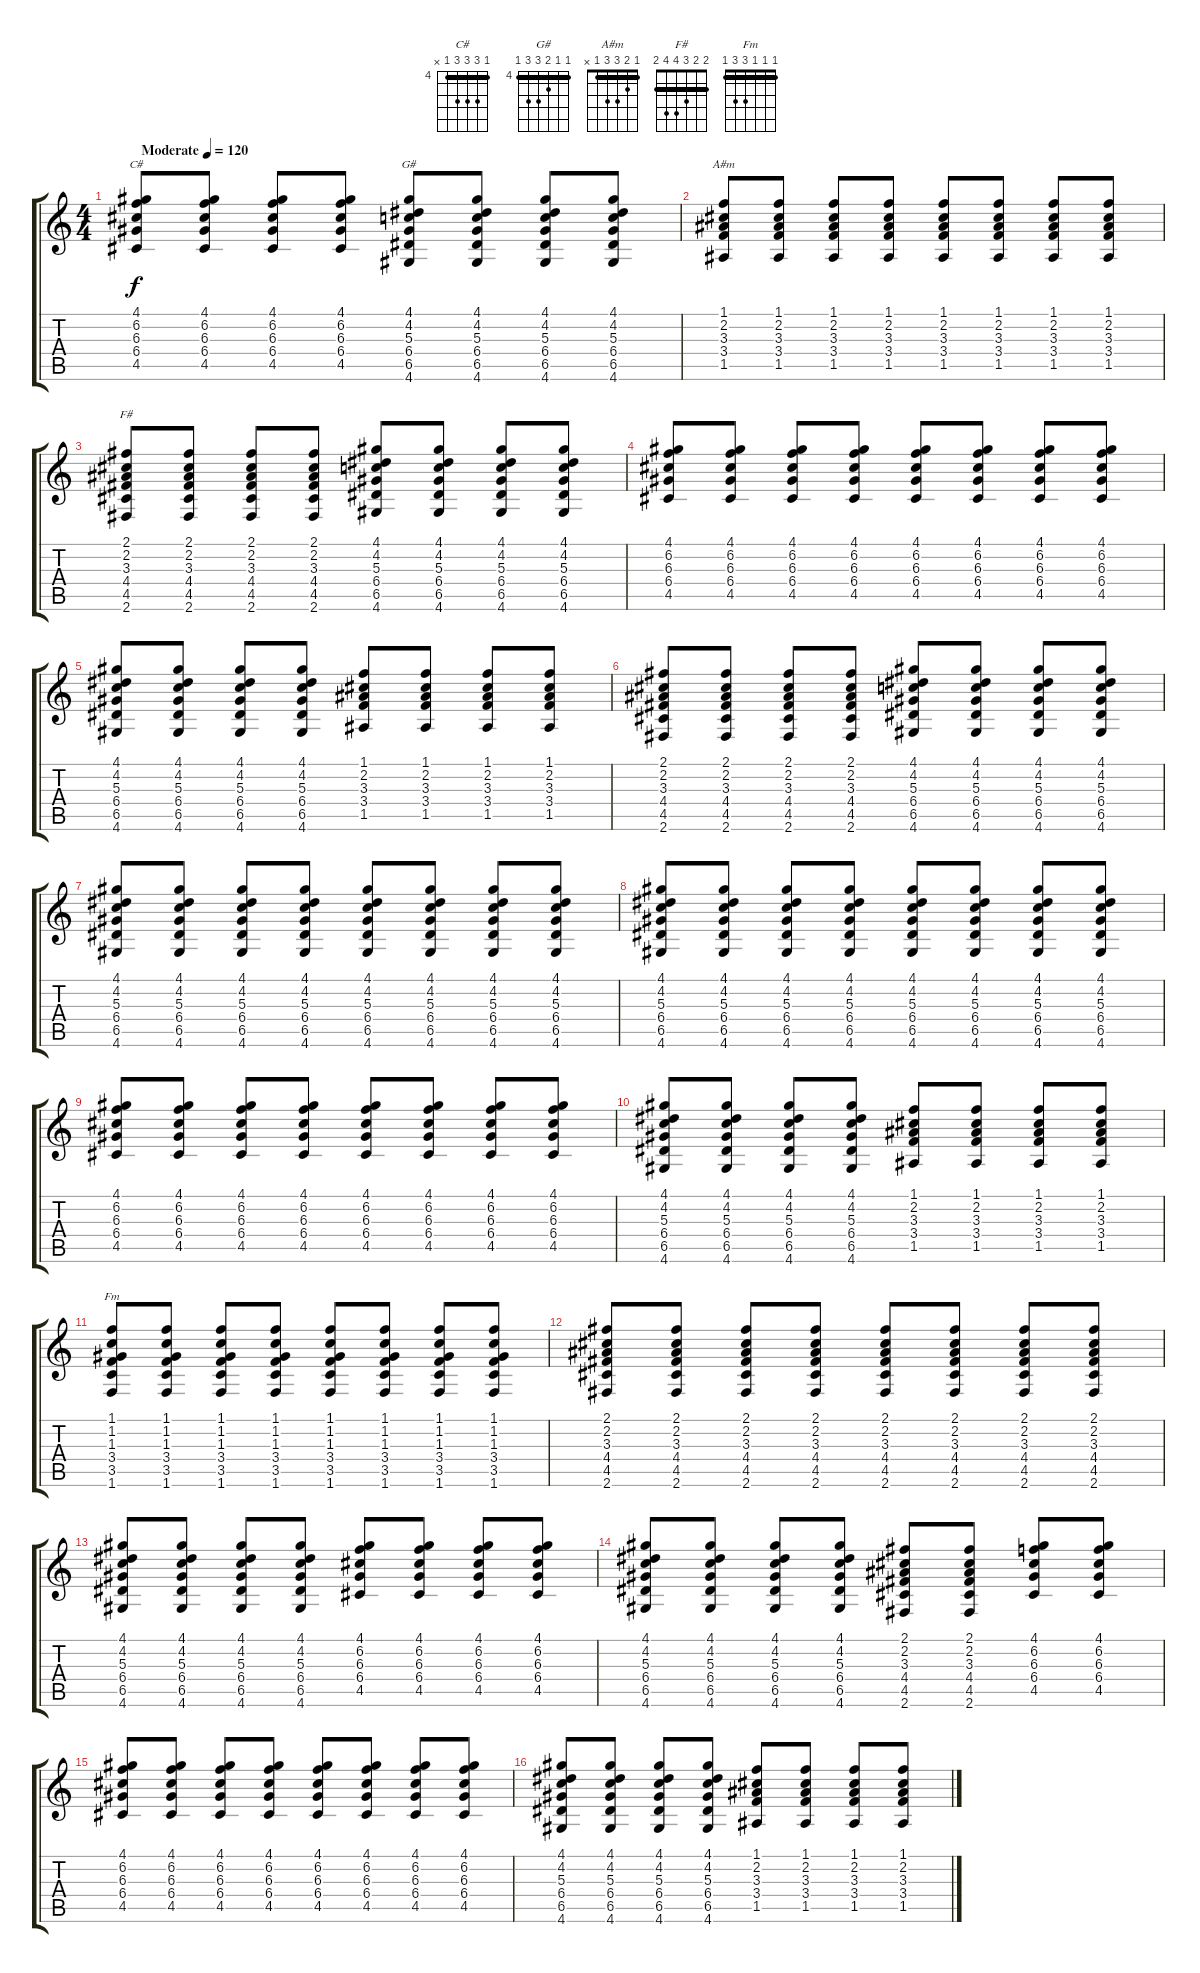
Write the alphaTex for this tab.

\track "" {instrument overdrivenguitar}
\staff {score tabs}
\tuning (E4 B3 G3 D3 A2 E2) {hide}
\chord ("C#" 4 6 6 6 4 x) {firstfret 4 barre 4}
\chord ("G#" 4 4 5 6 6 4) {firstfret 4 barre 4}
\chord ("A#m" 1 2 3 3 1 x) {barre 1}
\chord ("F#" 2 2 3 4 4 2) {barre 2}
\chord ("Fm" 1 1 1 3 3 1) {barre 1}
\ts (4 4)
\tempo (120 "Moderate")
\clef g2
\ks c
(4.1 6.2 6.3 6.4 4.5).8{ch "C#" dy f instrument overdrivenguitar} (4.1 6.2 6.3 6.4 4.5).8 (4.1 6.2 6.3 6.4 4.5).8 (4.1 6.2 6.3 6.4 4.5).8 (4.1 4.2 5.3 6.4 6.5 4.6).8{ch "G#"} (4.1 4.2 5.3 6.4 6.5 4.6).8 (4.1 4.2 5.3 6.4 6.5 4.6).8 (4.1 4.2 5.3 6.4 6.5 4.6).8 |
(1.1 2.2 3.3 3.4 1.5).8{ch "A#m"} (1.1 2.2 3.3 3.4 1.5).8 (1.1 2.2 3.3 3.4 1.5).8 (1.1 2.2 3.3 3.4 1.5).8 (1.1 2.2 3.3 3.4 1.5).8 (1.1 2.2 3.3 3.4 1.5).8 (1.1 2.2 3.3 3.4 1.5).8 (1.1 2.2 3.3 3.4 1.5).8 |
(2.1 2.2 3.3 4.4 4.5 2.6).8{ch "F#"} (2.1 2.2 3.3 4.4 4.5 2.6).8 (2.1 2.2 3.3 4.4 4.5 2.6).8 (2.1 2.2 3.3 4.4 4.5 2.6).8 (4.1 4.2 5.3 6.4 6.5 4.6).8 (4.1 4.2 5.3 6.4 6.5 4.6).8 (4.1 4.2 5.3 6.4 6.5 4.6).8 (4.1 4.2 5.3 6.4 6.5 4.6).8 |
(4.1 6.2 6.3 6.4 4.5).8 (4.1 6.2 6.3 6.4 4.5).8 (4.1 6.2 6.3 6.4 4.5).8 (4.1 6.2 6.3 6.4 4.5).8 (4.1 6.2 6.3 6.4 4.5).8 (4.1 6.2 6.3 6.4 4.5).8 (4.1 6.2 6.3 6.4 4.5).8 (4.1 6.2 6.3 6.4 4.5).8 |
(4.1 4.2 5.3 6.4 6.5 4.6).8 (4.1 4.2 5.3 6.4 6.5 4.6).8 (4.1 4.2 5.3 6.4 6.5 4.6).8 (4.1 4.2 5.3 6.4 6.5 4.6).8 (1.1 2.2 3.3 3.4 1.5).8 (1.1 2.2 3.3 3.4 1.5).8 (1.1 2.2 3.3 3.4 1.5).8 (1.1 2.2 3.3 3.4 1.5).8 |
(2.1 2.2 3.3 4.4 4.5 2.6).8 (2.1 2.2 3.3 4.4 4.5 2.6).8 (2.1 2.2 3.3 4.4 4.5 2.6).8 (2.1 2.2 3.3 4.4 4.5 2.6).8 (4.1 4.2 5.3 6.4 6.5 4.6).8 (4.1 4.2 5.3 6.4 6.5 4.6).8 (4.1 4.2 5.3 6.4 6.5 4.6).8 (4.1 4.2 5.3 6.4 6.5 4.6).8 |
(4.1 4.2 5.3 6.4 6.5 4.6).8 (4.1 4.2 5.3 6.4 6.5 4.6).8 (4.1 4.2 5.3 6.4 6.5 4.6).8 (4.1 4.2 5.3 6.4 6.5 4.6).8 (4.1 4.2 5.3 6.4 6.5 4.6).8 (4.1 4.2 5.3 6.4 6.5 4.6).8 (4.1 4.2 5.3 6.4 6.5 4.6).8 (4.1 4.2 5.3 6.4 6.5 4.6).8 |
(4.1 4.2 5.3 6.4 6.5 4.6).8 (4.1 4.2 5.3 6.4 6.5 4.6).8 (4.1 4.2 5.3 6.4 6.5 4.6).8 (4.1 4.2 5.3 6.4 6.5 4.6).8 (4.1 4.2 5.3 6.4 6.5 4.6).8 (4.1 4.2 5.3 6.4 6.5 4.6).8 (4.1 4.2 5.3 6.4 6.5 4.6).8 (4.1 4.2 5.3 6.4 6.5 4.6).8 |
(4.1 6.2 6.3 6.4 4.5).8 (4.1 6.2 6.3 6.4 4.5).8 (4.1 6.2 6.3 6.4 4.5).8 (4.1 6.2 6.3 6.4 4.5).8 (4.1 6.2 6.3 6.4 4.5).8 (4.1 6.2 6.3 6.4 4.5).8 (4.1 6.2 6.3 6.4 4.5).8 (4.1 6.2 6.3 6.4 4.5).8 |
(4.1 4.2 5.3 6.4 6.5 4.6).8 (4.1 4.2 5.3 6.4 6.5 4.6).8 (4.1 4.2 5.3 6.4 6.5 4.6).8 (4.1 4.2 5.3 6.4 6.5 4.6).8 (1.1 2.2 3.3 3.4 1.5).8 (1.1 2.2 3.3 3.4 1.5).8 (1.1 2.2 3.3 3.4 1.5).8 (1.1 2.2 3.3 3.4 1.5).8 |
(1.1 1.2 1.3 3.4 3.5 1.6).8{ch "Fm"} (1.1 1.2 1.3 3.4 3.5 1.6).8 (1.1 1.2 1.3 3.4 3.5 1.6).8 (1.1 1.2 1.3 3.4 3.5 1.6).8 (1.1 1.2 1.3 3.4 3.5 1.6).8 (1.1 1.2 1.3 3.4 3.5 1.6).8 (1.1 1.2 1.3 3.4 3.5 1.6).8 (1.1 1.2 1.3 3.4 3.5 1.6).8 |
(2.1 2.2 3.3 4.4 4.5 2.6).8 (2.1 2.2 3.3 4.4 4.5 2.6).8 (2.1 2.2 3.3 4.4 4.5 2.6).8 (2.1 2.2 3.3 4.4 4.5 2.6).8 (2.1 2.2 3.3 4.4 4.5 2.6).8 (2.1 2.2 3.3 4.4 4.5 2.6).8 (2.1 2.2 3.3 4.4 4.5 2.6).8 (2.1 2.2 3.3 4.4 4.5 2.6).8 |
(4.1 4.2 5.3 6.4 6.5 4.6).8 (4.1 4.2 5.3 6.4 6.5 4.6).8 (4.1 4.2 5.3 6.4 6.5 4.6).8 (4.1 4.2 5.3 6.4 6.5 4.6).8 (4.1 6.2 6.3 6.4 4.5).8 (4.1 6.2 6.3 6.4 4.5).8 (4.1 6.2 6.3 6.4 4.5).8 (4.1 6.2 6.3 6.4 4.5).8 |
(4.1 4.2 5.3 6.4 6.5 4.6).8 (4.1 4.2 5.3 6.4 6.5 4.6).8 (4.1 4.2 5.3 6.4 6.5 4.6).8 (4.1 4.2 5.3 6.4 6.5 4.6).8 (2.1 2.2 3.3 4.4 4.5 2.6).8 (2.1 2.2 3.3 4.4 4.5 2.6).8 (4.1 6.2 6.3 6.4 4.5).8 (4.1 6.2 6.3 6.4 4.5).8 |
(4.1 6.2 6.3 6.4 4.5).8 (4.1 6.2 6.3 6.4 4.5).8 (4.1 6.2 6.3 6.4 4.5).8 (4.1 6.2 6.3 6.4 4.5).8 (4.1 6.2 6.3 6.4 4.5).8 (4.1 6.2 6.3 6.4 4.5).8 (4.1 6.2 6.3 6.4 4.5).8 (4.1 6.2 6.3 6.4 4.5).8 |
(4.1 4.2 5.3 6.4 6.5 4.6).8 (4.1 4.2 5.3 6.4 6.5 4.6).8 (4.1 4.2 5.3 6.4 6.5 4.6).8 (4.1 4.2 5.3 6.4 6.5 4.6).8 (1.1 2.2 3.3 3.4 1.5).8 (1.1 2.2 3.3 3.4 1.5).8 (1.1 2.2 3.3 3.4 1.5).8 (1.1 2.2 3.3 3.4 1.5).8
